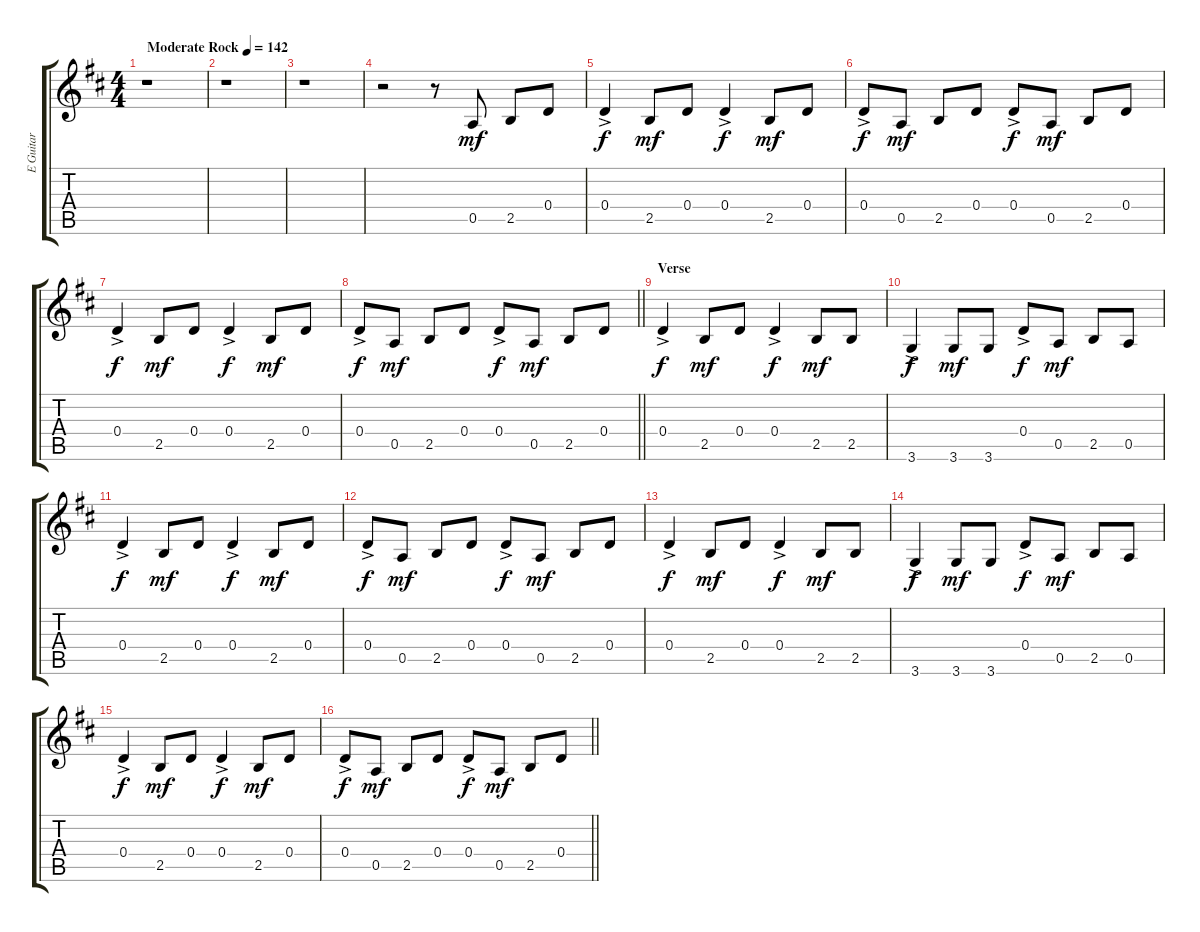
\track ("E Guitar" "E Guitar") {instrument overdrivenguitar}
\staff {score tabs}
\tuning (E4 B3 G3 D3 A2 E2) {hide}
\ts (4 4)
\tempo (142 "Moderate Rock")
\clef g2
\ks d
r.1{dy mf instrument overdrivenguitar} |
r.1 |
r.1 |
r.2 r.8 0.5.8 2.5.8 0.4.8 |
0.4{ac}.4{dy f} 2.5.8{dy mf} 0.4.8 0.4{ac}.4{dy f} 2.5.8{dy mf} 0.4.8 |
0.4{ac}.8{dy f} 0.5.8{dy mf} 2.5.8 0.4.8 0.4{ac}.8{dy f} 0.5.8{dy mf} 2.5.8 0.4.8 |
0.4{ac}.4{dy f} 2.5.8{dy mf} 0.4.8 0.4{ac}.4{dy f} 2.5.8{dy mf} 0.4.8 |
\barLineRight lightlight
0.4{ac}.8{dy f} 0.5.8{dy mf} 2.5.8 0.4.8 0.4{ac}.8{dy f} 0.5.8{dy mf} 2.5.8 0.4.8 |
\section ("" "Verse")
0.4{ac}.4{dy f} 2.5.8{dy mf} 0.4.8 0.4{ac}.4{dy f} 2.5.8{dy mf} 2.5.8 |
3.6{ac}.4{dy f} 3.6.8{dy mf} 3.6.8 0.4{ac}.8{dy f} 0.5.8{dy mf} 2.5.8 0.5.8 |
0.4{ac}.4{dy f} 2.5.8{dy mf} 0.4.8 0.4{ac}.4{dy f} 2.5.8{dy mf} 0.4.8 |
0.4{ac}.8{dy f} 0.5.8{dy mf} 2.5.8 0.4.8 0.4{ac}.8{dy f} 0.5.8{dy mf} 2.5.8 0.4.8 |
0.4{ac}.4{dy f} 2.5.8{dy mf} 0.4.8 0.4{ac}.4{dy f} 2.5.8{dy mf} 2.5.8 |
3.6{ac}.4{dy f} 3.6.8{dy mf} 3.6.8 0.4{ac}.8{dy f} 0.5.8{dy mf} 2.5.8 0.5.8 |
0.4{ac}.4{dy f} 2.5.8{dy mf} 0.4.8 0.4{ac}.4{dy f} 2.5.8{dy mf} 0.4.8 |
\barLineRight lightlight
0.4{ac}.8{dy f} 0.5.8{dy mf} 2.5.8 0.4.8 0.4{ac}.8{dy f} 0.5.8{dy mf} 2.5.8 0.4.8
